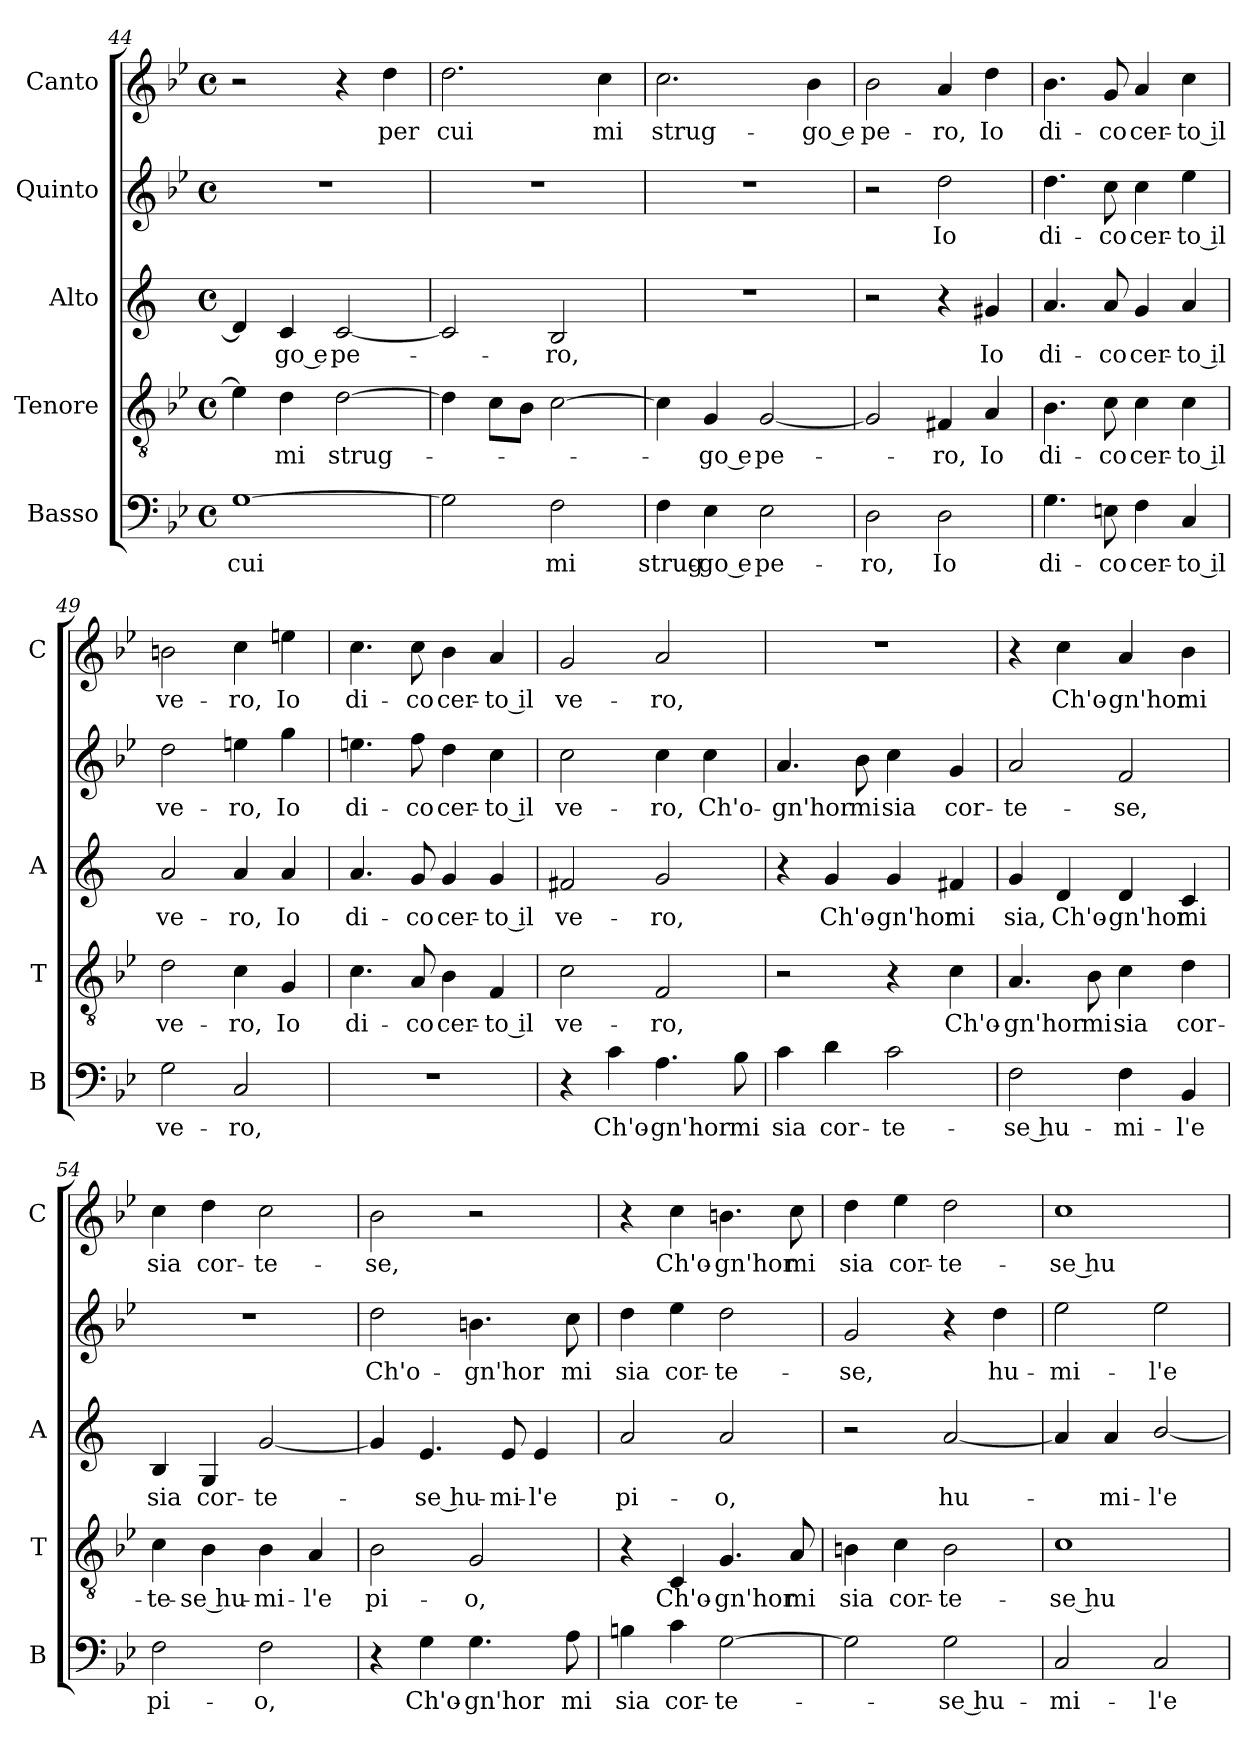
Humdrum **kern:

**kern	**text	**kern	**text	**kern	**text	**kern	**text	**kern	**text
*part5	*part5	*part4	*part4	*part3	*part3	*part2	*part2	*part1	*part1
*staff5	*staff5	*staff4	*staff4	*staff3	*staff3	*staff2	*staff2	*staff1	*staff1
*I"Basso	*	*I"Tenore	*	*I"Alto	*	*I"Quinto	*	*I"Canto	*
*I'B	*	*I'T	*	*I'A	*	*	*	*I'C	*
*clefF4	*	*clefGv2	*	*clefG2	*	*clefG2	*	*clefG2	*
*	*	*	*	*ITrd1c2	*	*	*	*	*
*k[b-e-]	*	*k[b-e-]	*	*k[b-e-]	*	*k[b-e-]	*	*k[b-e-]	*
*B-:	*	*B-:	*	*B-:	*	*B-:	*	*B-:	*
*M4/4	*	*M4/4	*	*M4/4	*	*M4/4	*	*M4/4	*
*met(c)	*	*met(c)	*	*met(c)	*	*met(c)	*	*met(c)	*
=44	=44	=44	=44	=44	=44	=44	=44	=44	=44
!	!LO:LY:b	!	!	!	!	!	!	!	!
[1G	cui	4e-\]	.	4c/]	.	1r	.	2r	.
!	!	!	!LO:LY:b	!	!LO:LY:b	!	!	!	!
.	.	4d\	mi	4B-/	-go e	.	.	.	.
!	!	!	!LO:LY:b	!	!LO:LY:b	!	!	!	!
.	.	[2d\	strug-	[2B-/	pe-	.	.	4r	.
!	!	!	!	!	!	!	!	!	!LO:LY:b
.	.	.	.	.	.	.	.	4dd\	per
=45	=45	=45	=45	=45	=45	=45	=45	=45	=45
!	!	!	!	!	!	!	!	!	!LO:LY:b
2G\]	.	4d\]	.	2B-/]	.	1r	.	2.dd\	cui
.	.	8c\L	.	.	.	.	.	.	.
.	.	8B-\J	.	.	.	.	.	.	.
!	!LO:LY:b	!	!	!	!LO:LY:b	!	!	!	!
2F\	mi	[2c\	.	2A/	-ro,	.	.	.	.
!	!	!	!	!	!	!	!	!	!LO:LY:b
.	.	.	.	.	.	.	.	4cc\	mi
=46	=46	=46	=46	=46	=46	=46	=46	=46	=46
!	!LO:LY:b	!	!	!	!	!	!	!	!LO:LY:b
4F\	strug-	4c\]	.	1r	.	1r	.	2.cc\	strug-
!	!LO:LY:b	!	!LO:LY:b	!	!	!	!	!	!
4E-\	-go e	4G/	-go e	.	.	.	.	.	.
!	!LO:LY:b	!	!LO:LY:b	!	!	!	!	!	!
2E-\	pe-	[2G/	pe-	.	.	.	.	.	.
!	!	!	!	!	!	!	!	!	!LO:LY:b
.	.	.	.	.	.	.	.	4b-\	-go e
=47	=47	=47	=47	=47	=47	=47	=47	=47	=47
!	!LO:LY:b	!	!	!	!	!	!	!	!LO:LY:b
2D\	-ro,	2G/]	.	2r	.	2r	.	2b-\	pe-
!	!LO:LY:b	!	!LO:LY:b	!	!	!	!LO:LY:b	!	!LO:LY:b
2D\	Io	4F#X/	-ro,	4r	.	2dd\	Io	4a/	-ro,
!	!	!	!LO:LY:b	!	!LO:LY:b	!	!	!	!LO:LY:b
.	.	4A/	Io	4f#X/	Io	.	.	4dd\	Io
!!LO:LB:g=z
=48	=48	=48	=48	=48	=48	=48	=48	=48	=48
!	!LO:LY:b	!	!LO:LY:b	!	!LO:LY:b	!	!LO:LY:b	!	!LO:LY:b
4.G\	di-	4.B-\	di-	4.g/	di-	4.dd\	di-	4.b-\	di-
!	!LO:LY:b	!	!LO:LY:b	!	!LO:LY:b	!	!LO:LY:b	!	!LO:LY:b
8En\	-co	8c\	-co	8g/	-co	8cc\	-co	8g/	-co
!	!LO:LY:b	!	!LO:LY:b	!	!LO:LY:b	!	!LO:LY:b	!	!LO:LY:b
4F\	cer-	4c\	cer-	4f/	cer-	4cc\	cer-	4a/	cer-
!	!LO:LY:b	!	!LO:LY:b	!	!LO:LY:b	!	!LO:LY:b	!	!LO:LY:b
4C/	-to il	4c\	-to il	4g/	-to il	4ee-\	-to il	4cc\	-to il
=49	=49	=49	=49	=49	=49	=49	=49	=49	=49
!	!LO:LY:b	!	!LO:LY:b	!	!LO:LY:b	!	!LO:LY:b	!	!LO:LY:b
2G\	ve-	2d\	ve-	2g/	ve-	2dd\	ve-	2bn\	ve-
!	!LO:LY:b	!	!LO:LY:b	!	!LO:LY:b	!	!LO:LY:b	!	!LO:LY:b
2C/	-ro,	4c\	-ro,	4g/	-ro,	4een\	-ro,	4cc\	-ro,
!	!	!	!LO:LY:b	!	!LO:LY:b	!	!LO:LY:b	!	!LO:LY:b
.	.	4G/	Io	4g/	Io	4gg\	Io	4een\	Io
=50	=50	=50	=50	=50	=50	=50	=50	=50	=50
!	!	!	!LO:LY:b	!	!LO:LY:b	!	!LO:LY:b	!	!LO:LY:b
1r	.	4.c\	di-	4.g/	di-	4.een\	di-	4.cc\	di-
!	!	!	!LO:LY:b	!	!LO:LY:b	!	!LO:LY:b	!	!LO:LY:b
.	.	8A/	-co	8f/	-co	8ff\	-co	8cc\	-co
!	!	!	!LO:LY:b	!	!LO:LY:b	!	!LO:LY:b	!	!LO:LY:b
.	.	4B-\	cer-	4f/	cer-	4dd\	cer-	4b-\	cer-
!	!	!	!LO:LY:b	!	!LO:LY:b	!	!LO:LY:b	!	!LO:LY:b
.	.	4F/	-to il	4f/	-to il	4cc\	-to il	4a/	-to il
=51	=51	=51	=51	=51	=51	=51	=51	=51	=51
!	!	!	!LO:LY:b	!	!LO:LY:b	!	!LO:LY:b	!	!LO:LY:b
4r	.	2c\	ve-	2en/	ve-	2cc\	ve-	2g/	ve-
!	!LO:LY:b	!	!	!	!	!	!	!	!
4c\	Ch'o-	.	.	.	.	.	.	.	.
!	!LO:LY:b	!	!LO:LY:b	!	!LO:LY:b	!	!LO:LY:b	!	!LO:LY:b
4.A\	-gn'hor	2F/	-ro,	2f/	-ro,	4cc\	-ro,	2a/	-ro,
!	!	!	!	!	!	!	!LO:LY:b	!	!
.	.	.	.	.	.	4cc\	Ch'o-	.	.
!	!LO:LY:b	!	!	!	!	!	!	!	!
8B-\	mi	.	.	.	.	.	.	.	.
=52	=52	=52	=52	=52	=52	=52	=52	=52	=52
!	!LO:LY:b	!	!	!	!	!	!LO:LY:b	!	!
4c\	sia	2r	.	4r	.	4.a/	-gn'hor	1r	.
!	!LO:LY:b	!	!	!	!LO:LY:b	!	!	!	!
4d\	cor-	.	.	4f/	Ch'o-	.	.	.	.
!	!	!	!	!	!	!	!LO:LY:b	!	!
.	.	.	.	.	.	8b-\	mi	.	.
!	!LO:LY:b	!	!	!	!LO:LY:b	!	!LO:LY:b	!	!
2c\	-te-	4r	.	4f/	-gn'hor	4cc\	sia	.	.
!	!	!	!LO:LY:b	!	!LO:LY:b	!	!LO:LY:b	!	!
.	.	4c\	Ch'o-	4en/	mi	4g/	cor-	.	.
=53	=53	=53	=53	=53	=53	=53	=53	=53	=53
!	!LO:LY:b	!	!LO:LY:b	!	!LO:LY:b	!	!LO:LY:b	!	!
2F\	-se hu-	4.A/	-gn'hor	4f/	sia,	2a/	-te-	4r	.
!	!	!	!	!	!LO:LY:b	!	!	!	!LO:LY:b
.	.	.	.	4c/	Ch'o-	.	.	4cc\	Ch'o-
!	!	!	!LO:LY:b	!	!	!	!	!	!
.	.	8B-\	mi	.	.	.	.	.	.
!	!LO:LY:b	!	!LO:LY:b	!	!LO:LY:b	!	!LO:LY:b	!	!LO:LY:b
4F\	-mi-	4c\	sia	4c/	-gn'hor	2f/	-se,	4a/	-gn'hor
!	!LO:LY:b	!	!LO:LY:b	!	!LO:LY:b	!	!	!	!LO:LY:b
4BB-/	-l'e	4d\	cor-	4B-/	mi	.	.	4b-\	mi
!!LO:LB:g=z
=54	=54	=54	=54	=54	=54	=54	=54	=54	=54
!	!LO:LY:b	!	!LO:LY:b	!	!LO:LY:b	!	!	!	!LO:LY:b
2F\	pi-	4c\	-te-	4A/	sia	1r	.	4cc\	sia
!	!	!	!LO:LY:b	!	!LO:LY:b	!	!	!	!LO:LY:b
.	.	4B-\	-se hu-	4F/	cor-	.	.	4dd\	cor-
!	!LO:LY:b	!	!LO:LY:b	!	!LO:LY:b	!	!	!	!LO:LY:b
2F\	-o,	4B-\	-mi-	[2f/	-te-	.	.	2cc\	-te-
!	!	!	!LO:LY:b	!	!	!	!	!	!
.	.	4A/	-l'e	.	.	.	.	.	.
=55	=55	=55	=55	=55	=55	=55	=55	=55	=55
!	!	!	!LO:LY:b	!	!	!	!LO:LY:b	!	!LO:LY:b
4r	.	2B-\	pi-	4f/]	.	2dd\	Ch'o-	2b-\	-se,
!	!LO:LY:b	!	!	!	!LO:LY:b	!	!	!	!
4G\	Ch'o-	.	.	4.d/	-se hu-	.	.	.	.
!	!LO:LY:b	!	!LO:LY:b	!	!	!	!LO:LY:b	!	!
4.G\	-gn'hor	2G/	-o,	.	.	4.bn\	-gn'hor	2r	.
!	!	!	!	!	!LO:LY:b	!	!	!	!
.	.	.	.	8d/	-mi-	.	.	.	.
!	!	!	!	!	!LO:LY:b	!	!	!	!
.	.	.	.	4d/	-l'e	.	.	.	.
!	!LO:LY:b	!	!	!	!	!	!LO:LY:b	!	!
8A\	mi	.	.	.	.	8cc\	mi	.	.
=56	=56	=56	=56	=56	=56	=56	=56	=56	=56
!	!LO:LY:b	!	!	!	!LO:LY:b	!	!LO:LY:b	!	!
4Bn\	sia	4r	.	2g/	pi-	4dd\	sia	4r	.
!	!LO:LY:b	!	!LO:LY:b	!	!	!	!LO:LY:b	!	!LO:LY:b
4c\	cor-	4C/	Ch'o-	.	.	4ee-\	cor-	4cc\	Ch'o-
!	!LO:LY:b	!	!LO:LY:b	!	!LO:LY:b	!	!LO:LY:b	!	!LO:LY:b
[2G\	-te-	4.G/	-gn'hor	2g/	-o,	2dd\	-te-	4.bn\	-gn'hor
!	!	!	!LO:LY:b	!	!	!	!	!	!LO:LY:b
.	.	8A/	mi	.	.	.	.	8cc\	mi
=57	=57	=57	=57	=57	=57	=57	=57	=57	=57
!	!	!	!LO:LY:b	!	!	!	!LO:LY:b	!	!LO:LY:b
2G\]	.	4Bn\	sia	2r	.	2g/	-se,	4dd\	sia
!	!	!	!LO:LY:b	!	!	!	!	!	!LO:LY:b
.	.	4c\	cor-	.	.	.	.	4ee-\	cor-
!	!LO:LY:b	!	!LO:LY:b	!	!LO:LY:b	!	!	!	!LO:LY:b
2G\	-se hu-	2B\	-te-	[2g/	hu-	4r	.	2dd\	-te-
!	!	!	!	!	!	!	!LO:LY:b	!	!
.	.	.	.	.	.	4dd\	hu-	.	.
=58	=58	=58	=58	=58	=58	=58	=58	=58	=58
!	!LO:LY:b	!	!LO:LY:b	!	!	!	!LO:LY:b	!	!LO:LY:b
2C/	-mi-	1c	-se hu-	4g/]	.	2ee-\	-mi-	1cc	-se hu-
!	!	!	!	!	!LO:LY:b	!	!	!	!
.	.	.	.	4g/	-mi-	.	.	.	.
!	!LO:LY:b	!	!	!	!LO:LY:b	!	!LO:LY:b	!	!
2C/	-l'e	.	.	[2a/	-l'e	2ee-\	-l'e	.	.
=	=	=	=	=	=	=	=	=	=
*-	*-	*-	*-	*-	*-	*-	*-	*-	*-
